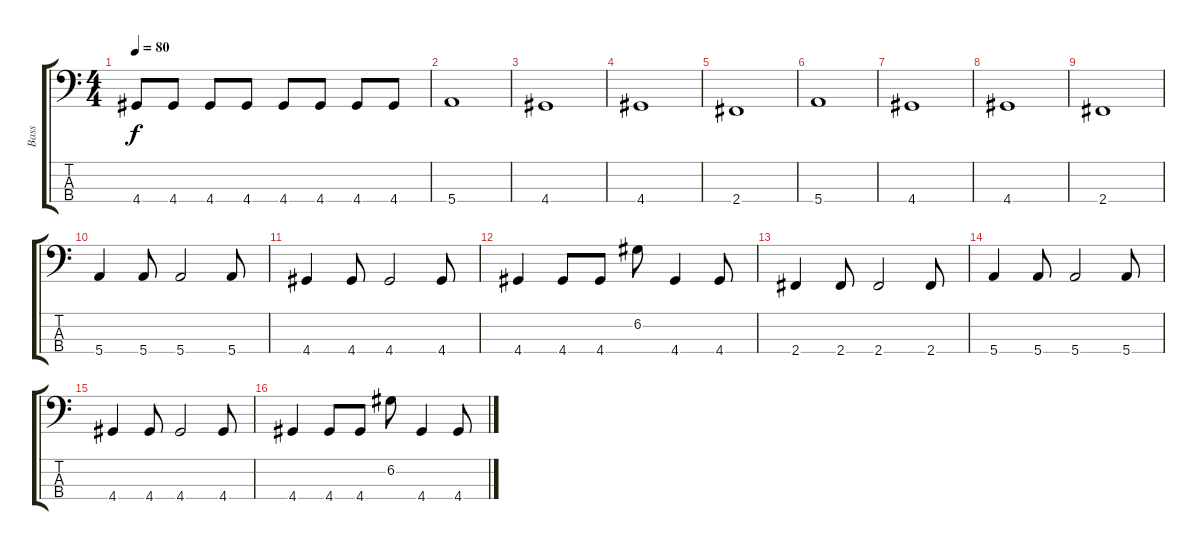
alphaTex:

\track ("Bass" "Bass") {instrument electricbasspick}
\staff {score tabs}
\tuning (G2 D2 A1 E1) {hide}
\ts (4 4)
\tempo 80
\clef f4
\ks c
4.4.8{dy f} 4.4.8 4.4.8 4.4.8 4.4.8 4.4.8 4.4.8 4.4.8 |
5.4.1 |
4.4.1 |
4.4.1 |
2.4.1 |
5.4.1 |
4.4.1 |
4.4.1 |
2.4.1 |
5.4.4 5.4.8 5.4.2 5.4.8 |
4.4.4 4.4.8 4.4.2 4.4.8 |
4.4.4 4.4.8 4.4.8 6.2.8 4.4.4 4.4.8 |
2.4.4 2.4.8 2.4.2 2.4.8 |
5.4.4 5.4.8 5.4.2 5.4.8 |
4.4.4 4.4.8 4.4.2 4.4.8 |
4.4.4 4.4.8 4.4.8 6.2.8 4.4.4 4.4.8
